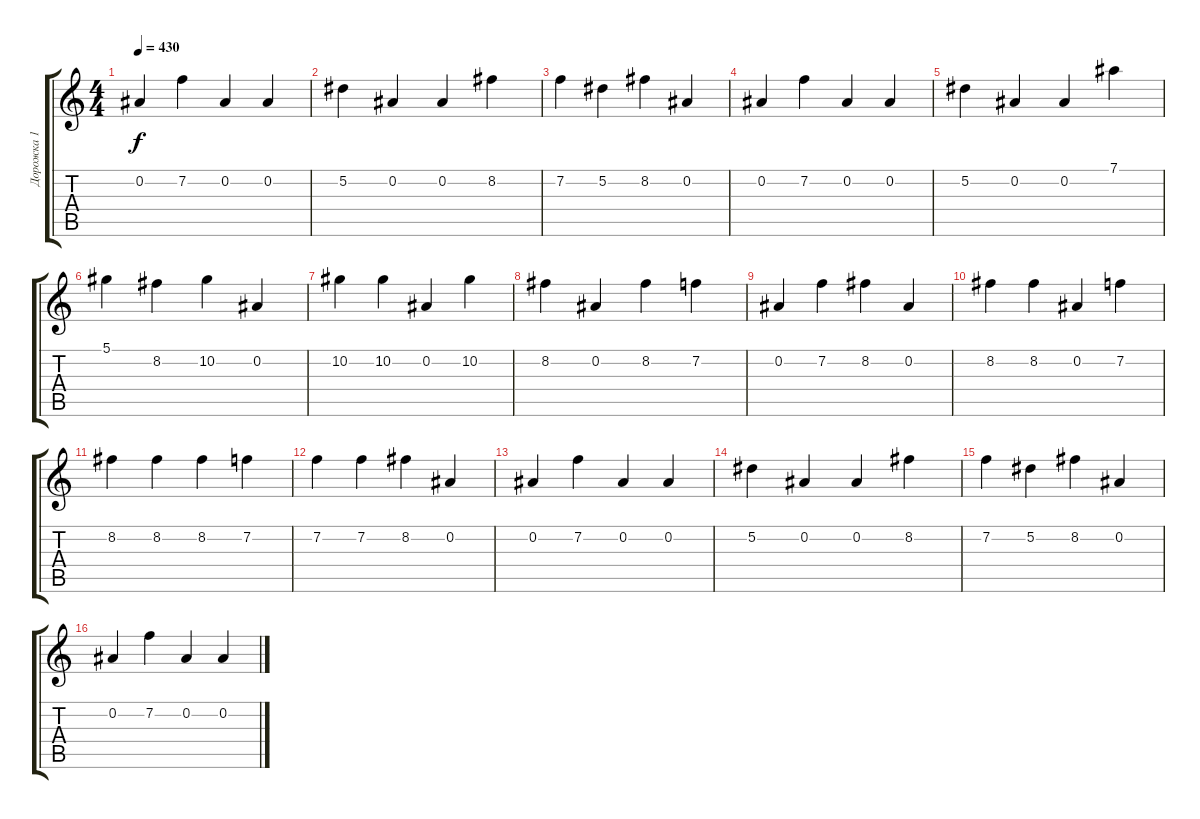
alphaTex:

\track ("Дорожка 1" "Дорожка 1") {instrument overdrivenguitar}
\staff {score tabs}
\tuning (Eb4 Bb3 Gb3 Db3 Ab2 Eb2) {hide}
\ts (4 4)
\tempo 430
\clef g2
\ks c
0.2.4{dy f} 7.2.4 0.2.4 0.2.4 |
5.2.4 0.2.4 0.2.4 8.2.4 |
7.2.4 5.2.4 8.2.4 0.2.4 |
0.2.4 7.2.4 0.2.4 0.2.4 |
5.2.4 0.2.4 0.2.4 7.1.4 |
5.1.4 8.2.4 10.2.4 0.2.4 |
10.2.4 10.2.4 0.2.4 10.2.4 |
8.2.4 0.2.4 8.2.4 7.2.4 |
0.2.4 7.2.4 8.2.4 0.2.4 |
8.2.4 8.2.4 0.2.4 7.2.4 |
8.2.4 8.2.4 8.2.4 7.2.4 |
7.2.4 7.2.4 8.2.4 0.2.4 |
0.2.4 7.2.4 0.2.4 0.2.4 |
5.2.4 0.2.4 0.2.4 8.2.4 |
7.2.4 5.2.4 8.2.4 0.2.4 |
0.2.4 7.2.4 0.2.4 0.2.4
